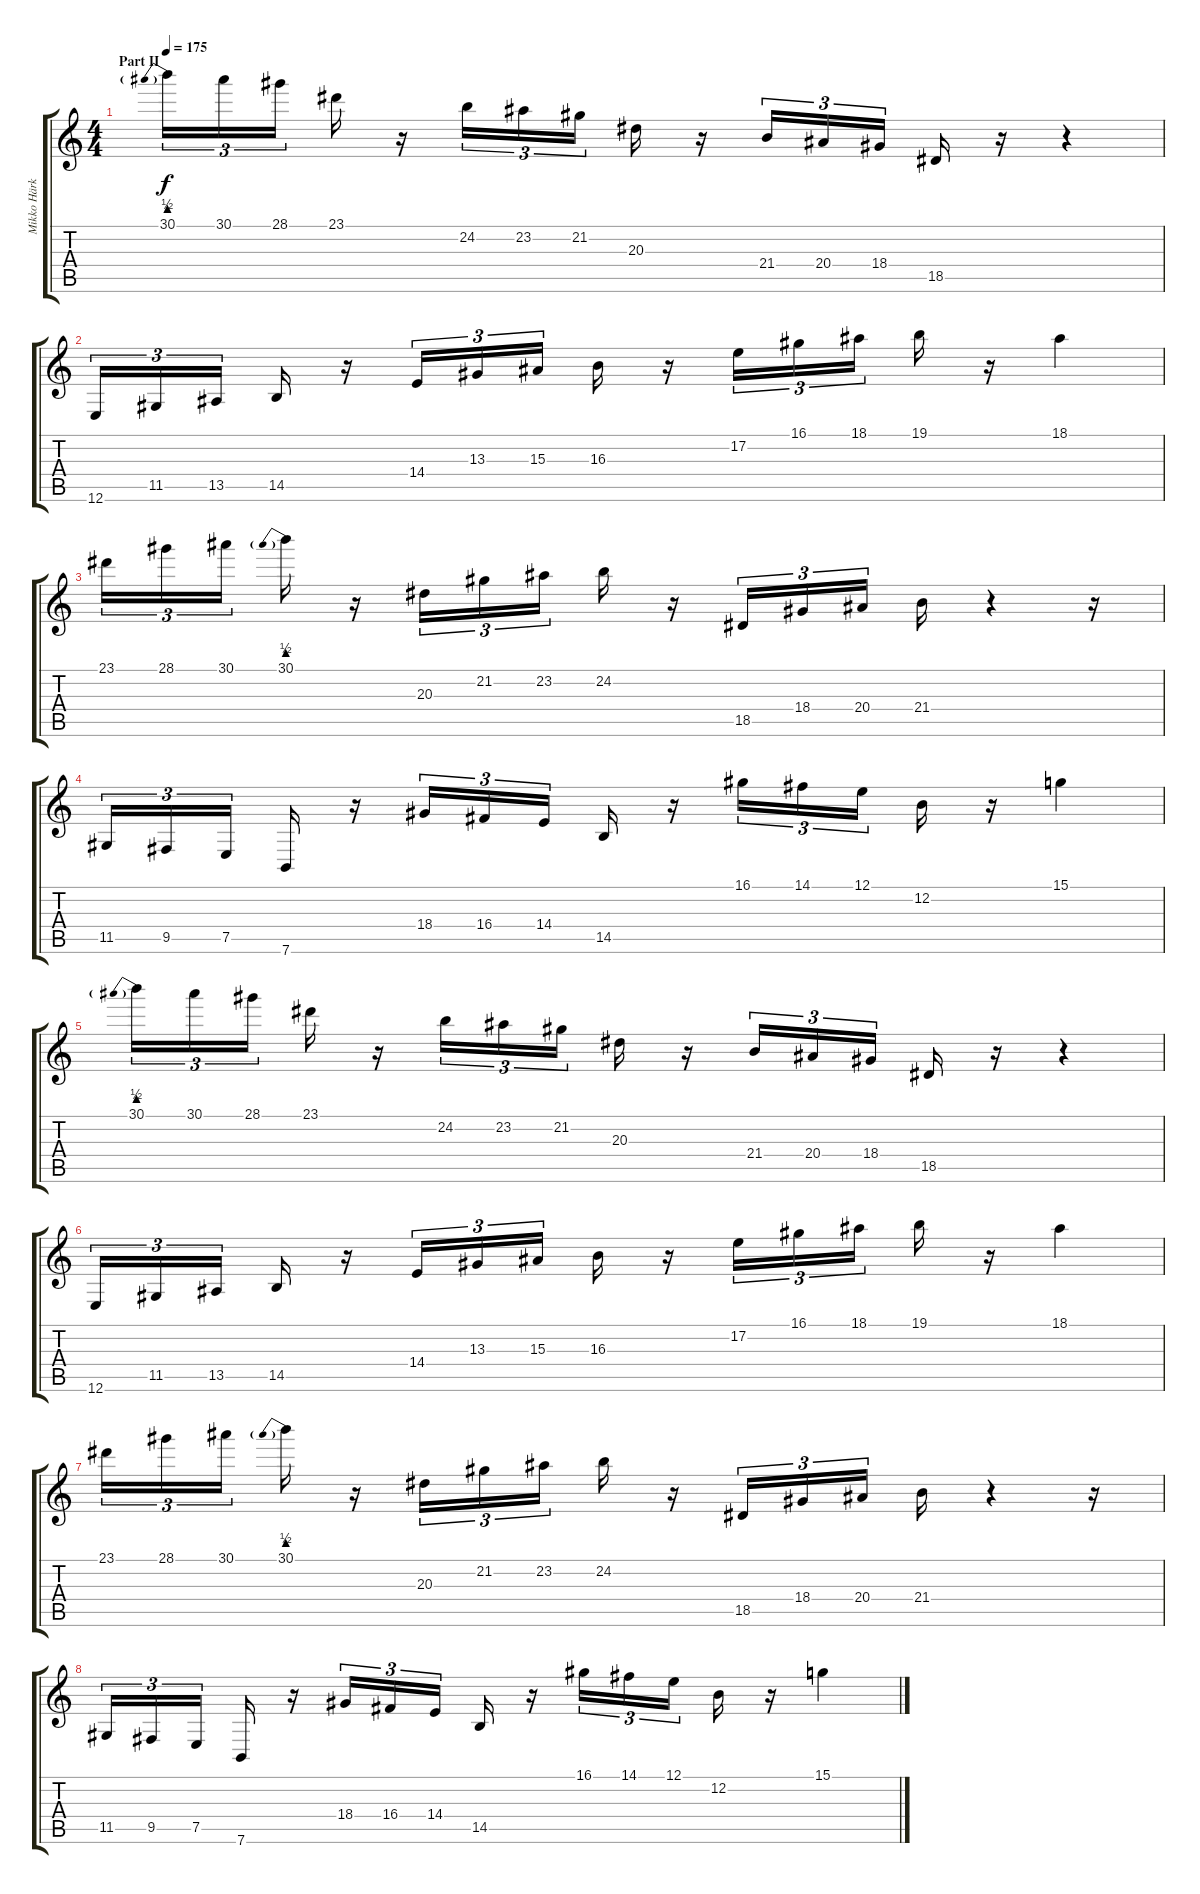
\track ("Mikko Härkin - Keyboard" "Mikko Härk") {instrument harpsichord}
\staff {score tabs}
\tuning (E4 B3 G3 D3 A2 E2) {hide}
\ts (4 4)
\section ("" "Part II")
\tempo 175
\clef g2
\ks c
30.1{be (prebend 0 2 60 2)}.16{tu (3 2) dy f} 30.1.16{tu (3 2)} 28.1.16{tu (3 2)} 23.1.16 r.16 24.2.16{tu (3 2)} 23.2.16{tu (3 2)} 21.2.16{tu (3 2)} 20.3.16 r.16 21.4.16{tu (3 2)} 20.4.16{tu (3 2)} 18.4.16{tu (3 2)} 18.5.16 r.16 r.4 |
12.6.16{tu (3 2)} 11.5.16{tu (3 2)} 13.5.16{tu (3 2)} 14.5.16 r.16 14.4.16{tu (3 2)} 13.3.16{tu (3 2)} 15.3.16{tu (3 2)} 16.3.16 r.16 17.2.16{tu (3 2)} 16.1.16{tu (3 2)} 18.1.16{tu (3 2)} 19.1.16 r.16 18.1.4 |
23.1.16{tu (3 2)} 28.1.16{tu (3 2)} 30.1.16{tu (3 2)} 30.1{be (prebend 0 2 60 2)}.16 r.16 20.3.16{tu (3 2)} 21.2.16{tu (3 2)} 23.2.16{tu (3 2)} 24.2.16 r.16 18.5.16{tu (3 2)} 18.4.16{tu (3 2)} 20.4.16{tu (3 2)} 21.4.16 r.4 r.16 |
11.5.16{tu (3 2)} 9.5.16{tu (3 2)} 7.5.16{tu (3 2)} 7.6.16 r.16 18.4.16{tu (3 2)} 16.4.16{tu (3 2)} 14.4.16{tu (3 2)} 14.5.16 r.16 16.1.16{tu (3 2)} 14.1.16{tu (3 2)} 12.1.16{tu (3 2)} 12.2.16 r.16 15.1.4 |
30.1{be (prebend 0 2 60 2)}.16{tu (3 2)} 30.1.16{tu (3 2)} 28.1.16{tu (3 2)} 23.1.16 r.16 24.2.16{tu (3 2)} 23.2.16{tu (3 2)} 21.2.16{tu (3 2)} 20.3.16 r.16 21.4.16{tu (3 2)} 20.4.16{tu (3 2)} 18.4.16{tu (3 2)} 18.5.16 r.16 r.4 |
12.6.16{tu (3 2)} 11.5.16{tu (3 2)} 13.5.16{tu (3 2)} 14.5.16 r.16 14.4.16{tu (3 2)} 13.3.16{tu (3 2)} 15.3.16{tu (3 2)} 16.3.16 r.16 17.2.16{tu (3 2)} 16.1.16{tu (3 2)} 18.1.16{tu (3 2)} 19.1.16 r.16 18.1.4 |
23.1.16{tu (3 2)} 28.1.16{tu (3 2)} 30.1.16{tu (3 2)} 30.1{be (prebend 0 2 60 2)}.16 r.16 20.3.16{tu (3 2)} 21.2.16{tu (3 2)} 23.2.16{tu (3 2)} 24.2.16 r.16 18.5.16{tu (3 2)} 18.4.16{tu (3 2)} 20.4.16{tu (3 2)} 21.4.16 r.4 r.16 |
11.5.16{tu (3 2)} 9.5.16{tu (3 2)} 7.5.16{tu (3 2)} 7.6.16 r.16 18.4.16{tu (3 2)} 16.4.16{tu (3 2)} 14.4.16{tu (3 2)} 14.5.16 r.16 16.1.16{tu (3 2)} 14.1.16{tu (3 2)} 12.1.16{tu (3 2)} 12.2.16 r.16 15.1.4
